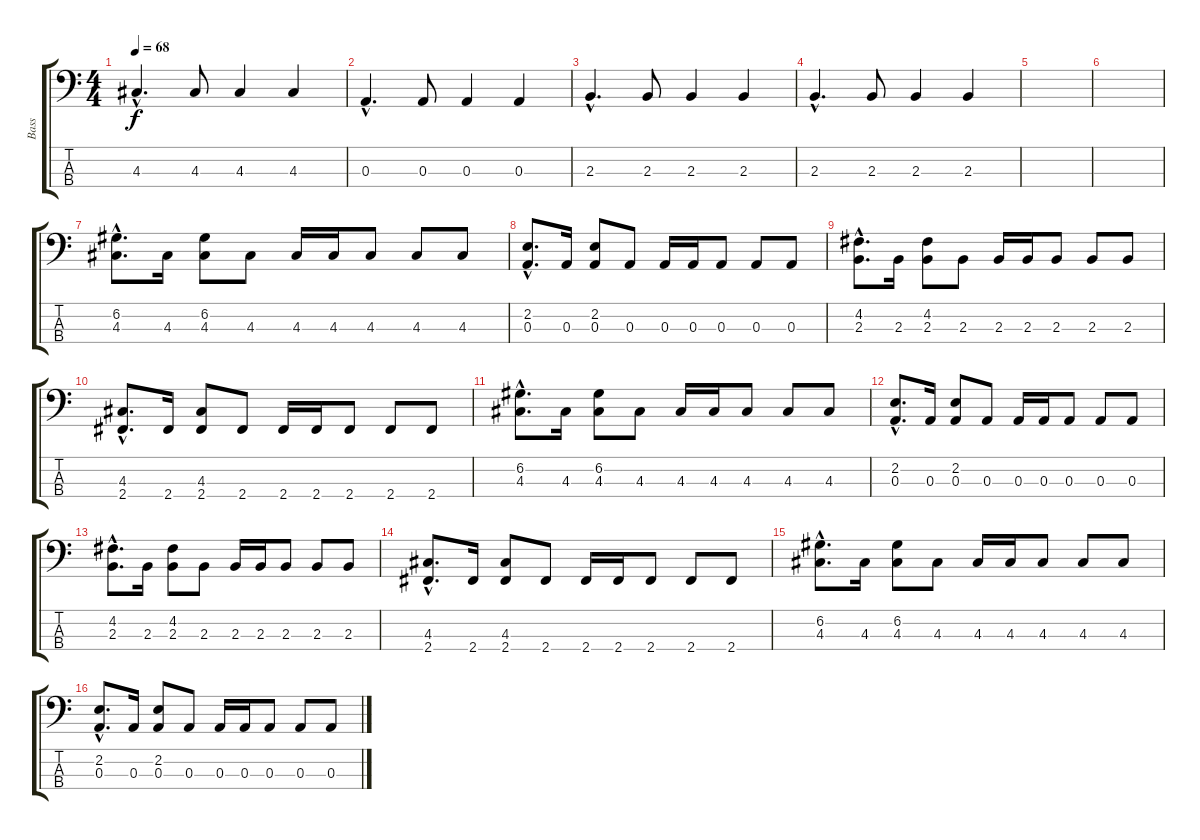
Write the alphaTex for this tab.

\track ("Bass" "Bass") {instrument electricbasspick}
\staff {score tabs}
\tuning (G2 D2 A1 E1) {hide}
\ts (4 4)
\tempo 68
\clef f4
\ks c
4.3{hac}.4{d dy f} 4.3.8 4.3.4 4.3.4 |
0.3{hac}.4{d} 0.3.8 0.3.4 0.3.4 |
2.3{hac}.4{d} 2.3.8 2.3.4 2.3.4 |
2.3{hac}.4{d} 2.3.8 2.3.4 2.3.4 |
|
|
(6.2{hac} 4.3{hac}).8{d} 4.3.16 (6.2 4.3).8 4.3.8 4.3.16 4.3.16 4.3.8 4.3.8 4.3.8 |
(2.2{hac} 0.3{hac}).8{d} 0.3.16 (2.2 0.3).8 0.3.8 0.3.16 0.3.16 0.3.8 0.3.8 0.3.8 |
(4.2{hac} 2.3{hac}).8{d} 2.3.16 (4.2 2.3).8 2.3.8 2.3.16 2.3.16 2.3.8 2.3.8 2.3.8 |
(4.3{hac} 2.4{hac}).8{d} 2.4.16 (4.3 2.4).8 2.4.8 2.4.16 2.4.16 2.4.8 2.4.8 2.4.8 |
(6.2{hac} 4.3{hac}).8{d} 4.3.16 (6.2 4.3).8 4.3.8 4.3.16 4.3.16 4.3.8 4.3.8 4.3.8 |
(2.2{hac} 0.3{hac}).8{d} 0.3.16 (2.2 0.3).8 0.3.8 0.3.16 0.3.16 0.3.8 0.3.8 0.3.8 |
(4.2{hac} 2.3{hac}).8{d} 2.3.16 (4.2 2.3).8 2.3.8 2.3.16 2.3.16 2.3.8 2.3.8 2.3.8 |
(4.3{hac} 2.4{hac}).8{d} 2.4.16 (4.3 2.4).8 2.4.8 2.4.16 2.4.16 2.4.8 2.4.8 2.4.8 |
(6.2{hac} 4.3{hac}).8{d} 4.3.16 (6.2 4.3).8 4.3.8 4.3.16 4.3.16 4.3.8 4.3.8 4.3.8 |
(2.2{hac} 0.3{hac}).8{d} 0.3.16 (2.2 0.3).8 0.3.8 0.3.16 0.3.16 0.3.8 0.3.8 0.3.8
